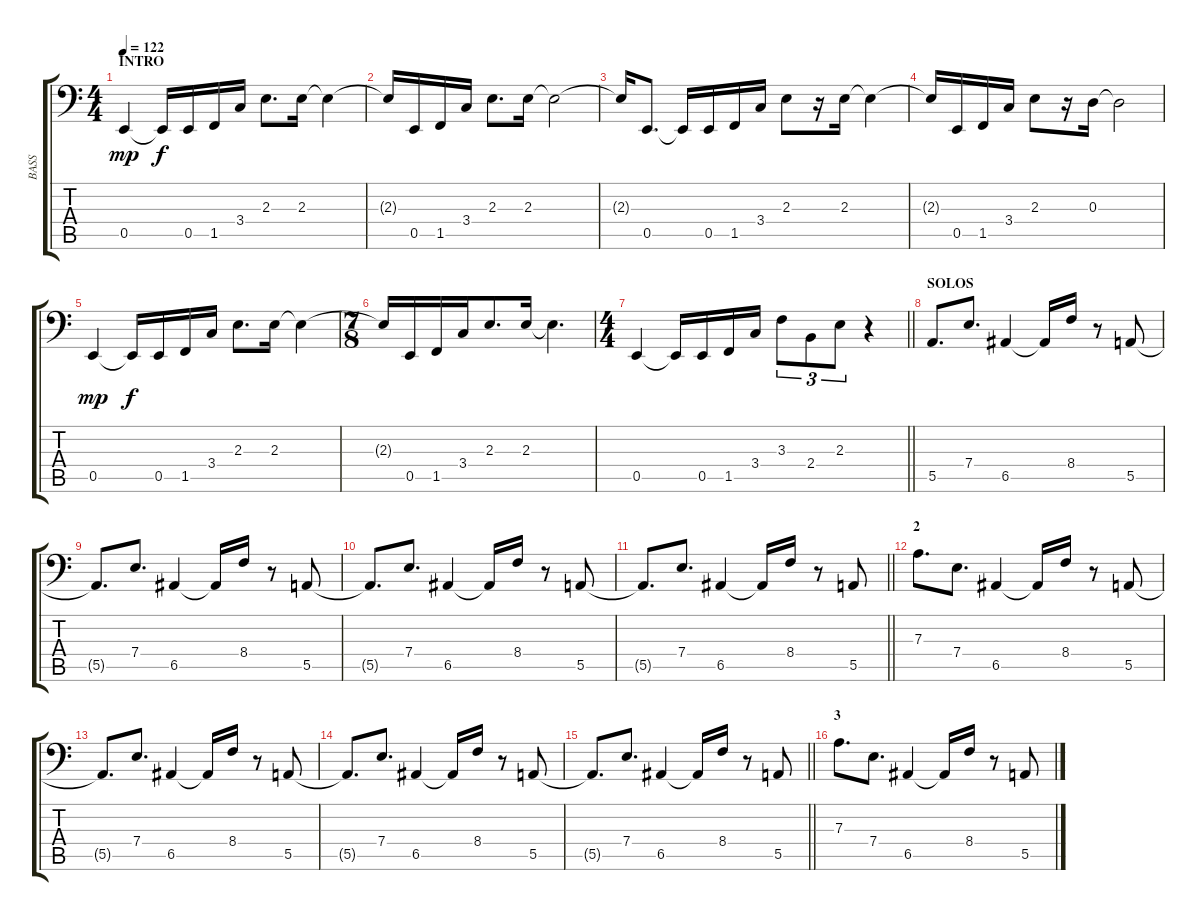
\track ("BASS" "BASS") {instrument electricbassfinger}
\staff {score tabs}
\tuning (C3 G2 D2 A1 E1 B0) {hide}
\ts (4 4)
\section ("" "INTRO")
\tempo 122
\clef f4
\ks c
0.5.4{dy mp} 0.5{t}.16{dy f} 0.5.16 1.5.16 3.4.16 2.3.8{d} 2.3.16 2.3{t}.4 |
2.3{t}.16 0.5.16 1.5.16 3.4.16 2.3.8{d} 2.3.16 2.3{t}.2 |
2.3{t}.16 0.5.8{d} 0.5{t}.16 0.5.16 1.5.16 3.4.16 2.3.8 r.16 2.3.16 2.3{t}.4 |
2.3{t}.16 0.5.16 1.5.16 3.4.16 2.3.8 r.16 0.3.16 0.3{t}.2 |
0.5.4{dy mp} 0.5{t}.16{dy f} 0.5.16 1.5.16 3.4.16 2.3.8{d} 2.3.16 2.3{t}.4 |
\ts (7 8)
2.3{t}.16 0.5.16 1.5.16 3.4.16 2.3.8{d} 2.3.16 2.3{t}.4{d} |
\ts (4 4)
\barLineRight lightlight
0.5.4 0.5{t}.16 0.5.16 1.5.16 3.4.16 3.3.8{tu (3 2)} 2.4.8{tu (3 2)} 2.3.8{tu (3 2)} r.4 |
\section ("" "SOLOS")
5.5.8{d} 7.4.8{d} 6.5.4 6.5{t}.16 8.4.16 r.8 5.5.8 |
5.5{t}.8{d} 7.4.8{d} 6.5.4 6.5{t}.16 8.4.16 r.8 5.5.8 |
5.5{t}.8{d} 7.4.8{d} 6.5.4 6.5{t}.16 8.4.16 r.8 5.5.8 |
\barLineRight lightlight
5.5{t}.8{d} 7.4.8{d} 6.5.4 6.5{t}.16 8.4.16 r.8 5.5.8 |
\section ("" "2")
7.3.8{d} 7.4.8{d} 6.5.4 6.5{t}.16 8.4.16 r.8 5.5.8 |
5.5{t}.8{d} 7.4.8{d} 6.5.4 6.5{t}.16 8.4.16 r.8 5.5.8 |
5.5{t}.8{d} 7.4.8{d} 6.5.4 6.5{t}.16 8.4.16 r.8 5.5.8 |
\barLineRight lightlight
5.5{t}.8{d} 7.4.8{d} 6.5.4 6.5{t}.16 8.4.16 r.8 5.5.8 |
\section ("" "3")
7.3.8{d} 7.4.8{d} 6.5.4 6.5{t}.16 8.4.16 r.8 5.5.8
